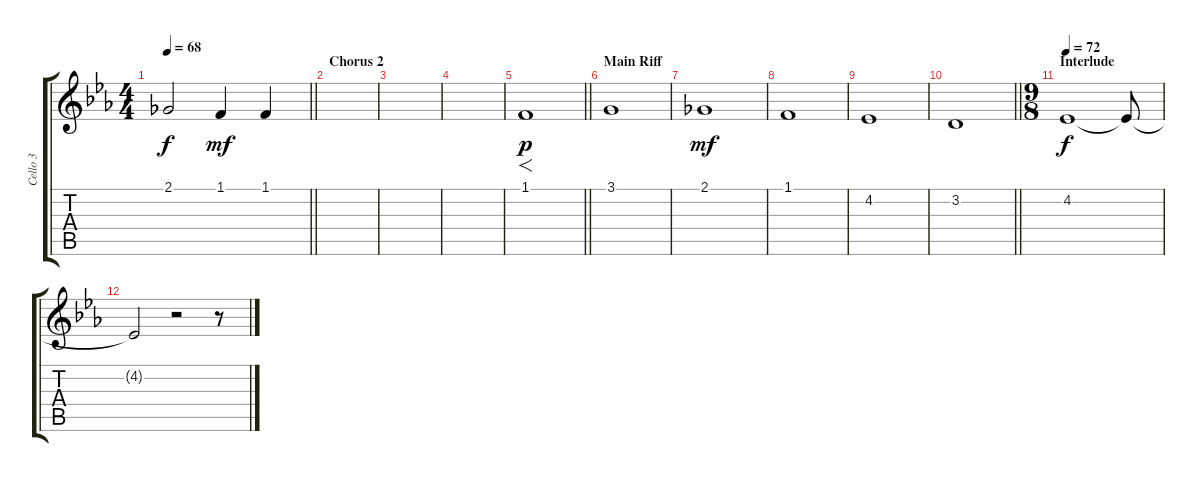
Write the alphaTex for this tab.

\track ("Cello 3" "Cello 3") {instrument cello}
\staff {score tabs}
\tuning (E4 B3 G3 D3 A2 E2) {hide}
\ts (4 4)
\tempo 68
\clef g2
\barLineRight lightlight
\ks eb
2.1{t}.2{dy f} 1.1.4{dy mf} 1.1.4 |
\section ("" "Chorus 2")
|
|
|
\barLineRight lightlight
1.1.1{f dy p} |
\section ("" "Main Riff")
3.1.1 |
2.1.1{dy mf} |
1.1.1 |
4.2.1 |
\barLineRight lightlight
3.2.1 |
\ts (9 8)
\section ("" "Interlude")
\tempo 72
4.2.1{dy f volume 0} 4.2{t}.8 |
4.2{t}.2 r.2 r.8
